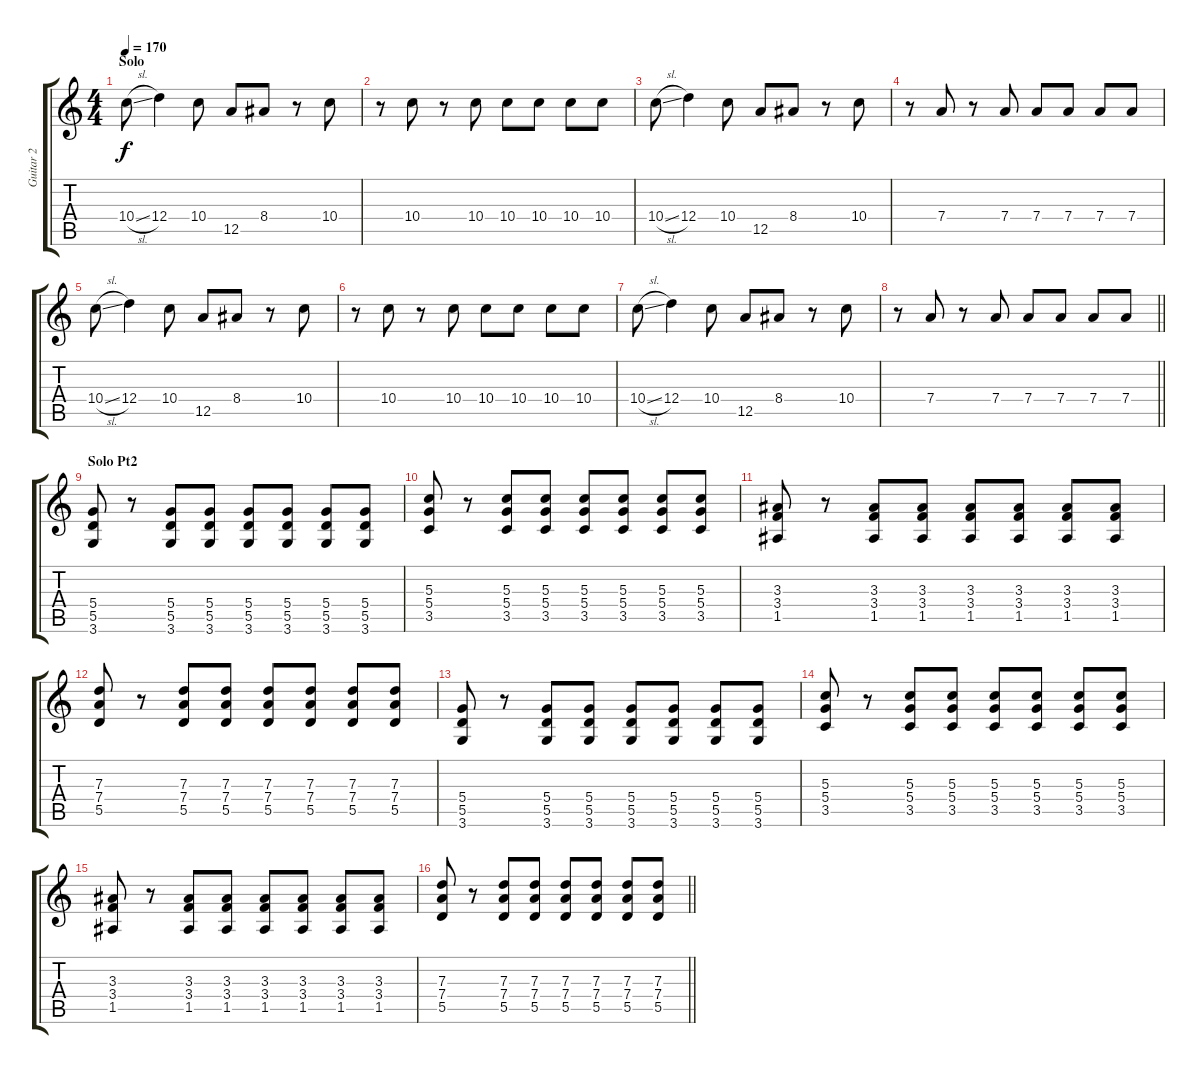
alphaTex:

\track ("Guitar 2" "Guitar 2") {instrument overdrivenguitar}
\staff {score tabs}
\tuning (E4 B3 G3 D3 A2 E2) {hide}
\ts (4 4)
\section ("" "Solo")
\tempo 170
\clef g2
\ks c
10.4{sl}.8{dy f} 12.4.4 10.4.8 12.5.8 8.4.8 r.8 10.4.8 |
r.8 10.4.8 r.8 10.4.8 10.4.8 10.4.8 10.4.8 10.4.8 |
10.4{sl}.8 12.4.4 10.4.8 12.5.8 8.4.8 r.8 10.4.8 |
r.8 7.4.8 r.8 7.4.8 7.4.8 7.4.8 7.4.8 7.4.8 |
10.4{sl}.8 12.4.4 10.4.8 12.5.8 8.4.8 r.8 10.4.8 |
r.8 10.4.8 r.8 10.4.8 10.4.8 10.4.8 10.4.8 10.4.8 |
10.4{sl}.8 12.4.4 10.4.8 12.5.8 8.4.8 r.8 10.4.8 |
\barLineRight lightlight
r.8 7.4.8 r.8 7.4.8 7.4.8 7.4.8 7.4.8 7.4.8 |
\section ("" "Solo Pt2")
(5.4 5.5 3.6).8 r.8 (5.4 5.5 3.6).8 (5.4 5.5 3.6).8 (5.4 5.5 3.6).8 (5.4 5.5 3.6).8 (5.4 5.5 3.6).8 (5.4 5.5 3.6).8 |
(5.3 5.4 3.5).8 r.8 (5.3 5.4 3.5).8 (5.3 5.4 3.5).8 (5.3 5.4 3.5).8 (5.3 5.4 3.5).8 (5.3 5.4 3.5).8 (5.3 5.4 3.5).8 |
(3.3 3.4 1.5).8 r.8 (3.3 3.4 1.5).8 (3.3 3.4 1.5).8 (3.3 3.4 1.5).8 (3.3 3.4 1.5).8 (3.3 3.4 1.5).8 (3.3 3.4 1.5).8 |
(7.3 7.4 5.5).8 r.8 (7.3 7.4 5.5).8 (7.3 7.4 5.5).8 (7.3 7.4 5.5).8 (7.3 7.4 5.5).8 (7.3 7.4 5.5).8 (7.3 7.4 5.5).8 |
(5.4 5.5 3.6).8 r.8 (5.4 5.5 3.6).8 (5.4 5.5 3.6).8 (5.4 5.5 3.6).8 (5.4 5.5 3.6).8 (5.4 5.5 3.6).8 (5.4 5.5 3.6).8 |
(5.3 5.4 3.5).8 r.8 (5.3 5.4 3.5).8 (5.3 5.4 3.5).8 (5.3 5.4 3.5).8 (5.3 5.4 3.5).8 (5.3 5.4 3.5).8 (5.3 5.4 3.5).8 |
(3.3 3.4 1.5).8 r.8 (3.3 3.4 1.5).8 (3.3 3.4 1.5).8 (3.3 3.4 1.5).8 (3.3 3.4 1.5).8 (3.3 3.4 1.5).8 (3.3 3.4 1.5).8 |
\barLineRight lightlight
(7.3 7.4 5.5).8 r.8 (7.3 7.4 5.5).8 (7.3 7.4 5.5).8 (7.3 7.4 5.5).8 (7.3 7.4 5.5).8 (7.3 7.4 5.5).8 (7.3 7.4 5.5).8
